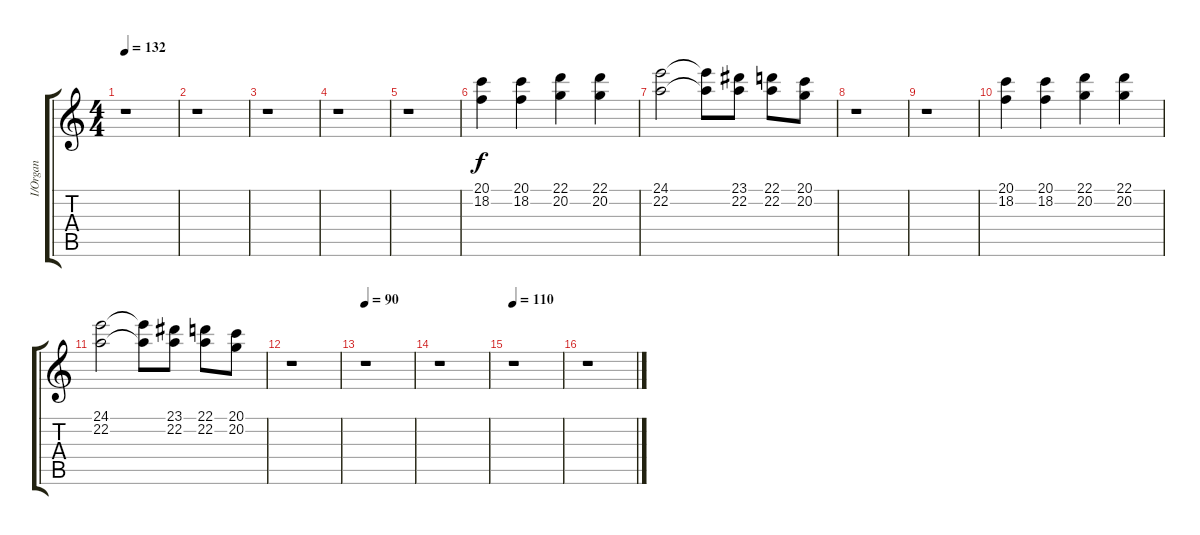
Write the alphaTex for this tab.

\track ("I/Organ" "I/Organ") {instrument rockorgan}
\staff {score tabs}
\tuning (E4 B3 G3 D3 A2 E2) {hide}
\ts (4 4)
\tempo 132
\clef g2
\ks c
r.1{dy f} |
r.1 |
r.1 |
r.1 |
r.1 |
(20.1 18.2).4 (20.1 18.2).4 (22.1 20.2).4 (22.1 20.2).4 |
(24.1 22.2).2 (24.1{t} 22.2{t}).8 (23.1 22.2).8 (22.1 22.2).8 (20.1 20.2).8 |
r.1 |
r.1 |
(20.1 18.2).4 (20.1 18.2).4 (22.1 20.2).4 (22.1 20.2).4 |
(24.1 22.2).2 (24.1{t} 22.2{t}).8 (23.1 22.2).8 (22.1 22.2).8 (20.1 20.2).8 |
r.1 |
\tempo 90
r.1 |
r.1 |
\tempo 110
r.1 |
r.1
